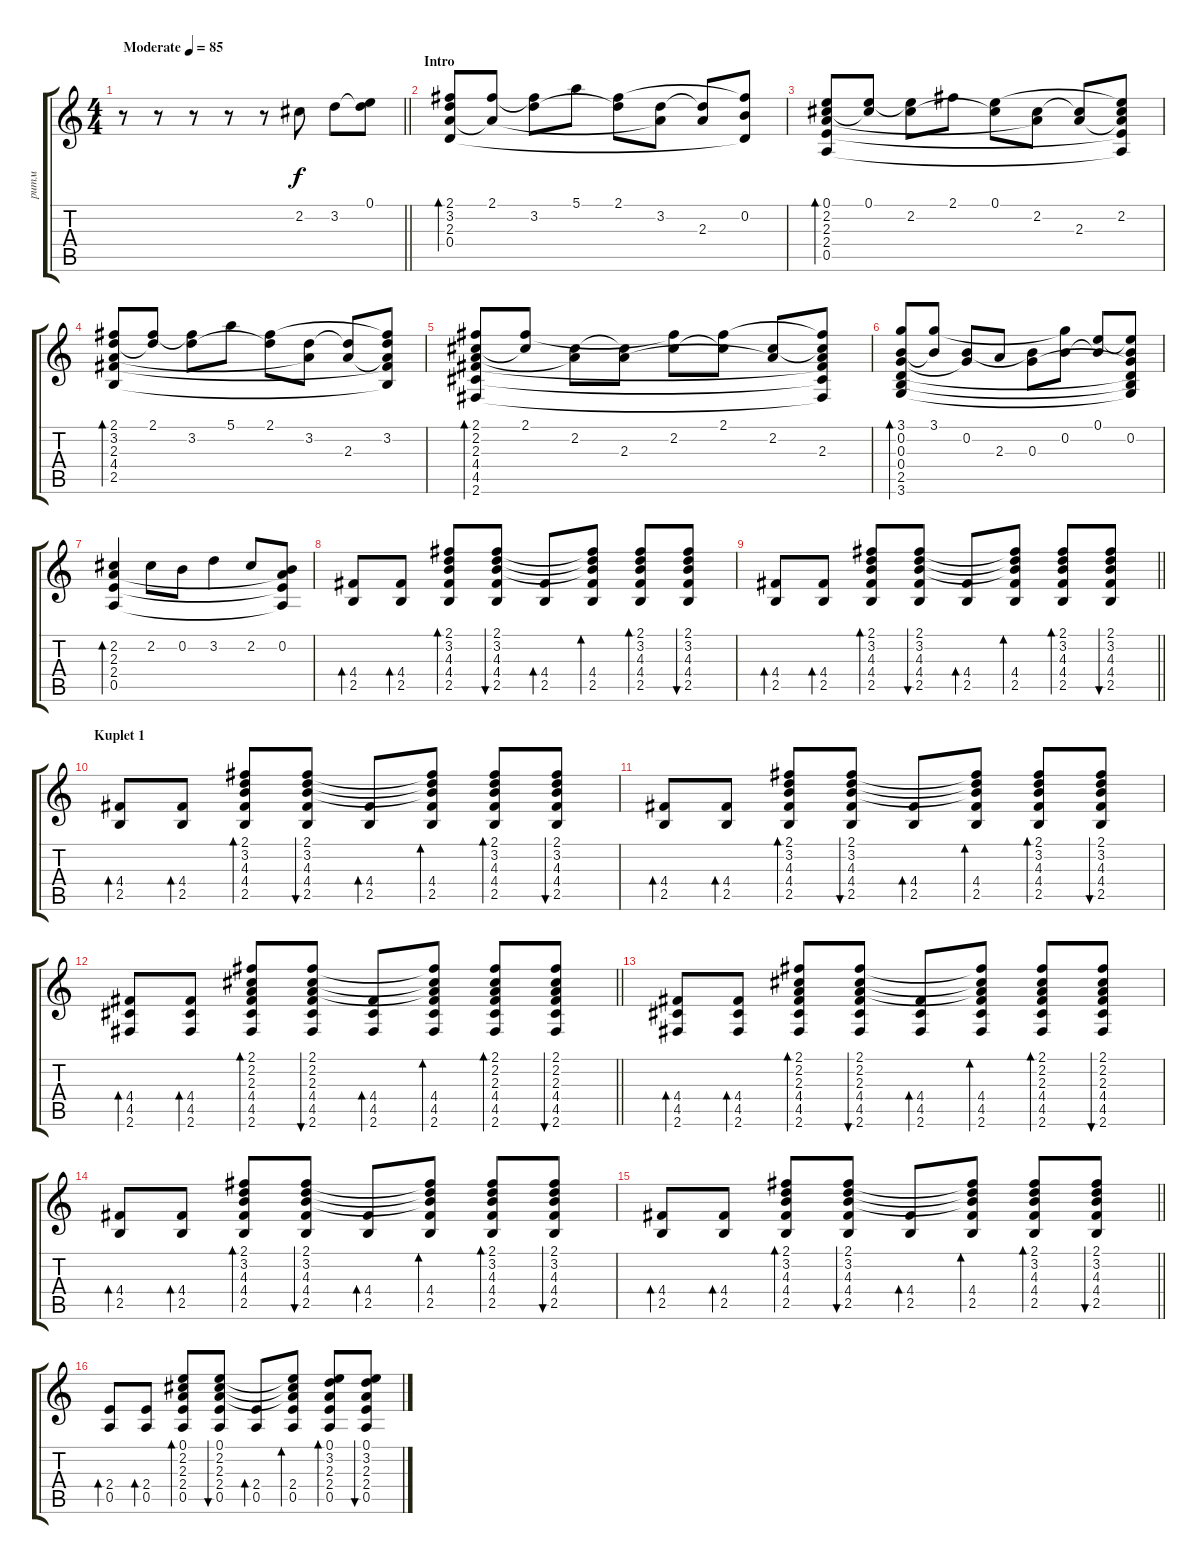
\track ("ритм" "ритм") {instrument electricguitarjazz}
\staff {score tabs}
\tuning (E4 B3 G3 D3 A2 E2) {hide}
\ts (4 4)
\tempo (85 "Moderate")
\clef g2
\barLineRight lightlight
\ks c
r.8{dy f instrument electricguitarjazz} r.8 r.8 r.8 r.8 2.2.8 3.2.8 (0.1 3.2{t}).8 |
\section ("" "Intro")
(2.1 3.2 2.3 0.4).8{bd 60} (2.1 2.3{t}).8 (2.1{t} 3.2).8 5.1.8 (2.1 3.2{t}).8 (3.2 2.3{t}).8 (3.2{t} 2.3).8 (2.1{t} 0.2 0.4{t}).8 |
(0.1 2.2 2.3 2.4 0.5).8{bd 60} (0.1 2.2{t}).8 (0.1{t} 2.2).8 2.1.8 (0.1 2.2{t}).8 (2.2 2.3{t}).8 (2.2{t} 2.3).8 (0.1{t} 2.2 2.3{t} 2.4{t} 0.5{t}).8 |
(2.1 3.2 2.3 4.4 2.5).8{bd 60} (2.1 3.2{t}).8 (2.1{t} 3.2).8 5.1.8 (2.1 3.2{t}).8 (3.2 2.3{t}).8 (3.2{t} 2.3).8 (2.1{t} 3.2 2.3{t} 4.4{t} 2.5{t}).8 |
(2.1 2.2 2.3 4.4 4.5 2.6).8{bd 60} (2.1 2.2{t}).8 (2.2 2.3{t}).8 (2.2{t} 2.3).8 (2.1{t} 2.2).8 (2.1 2.2{t}).8 (2.2 2.3{t}).8 (2.1{t} 2.2{t} 2.3 4.4{t} 4.5{t} 2.6{t}).8 |
(3.1 0.2 0.3 0.4 2.5 3.6).8{bd 60} (3.1 0.2{t}).8 (0.2 0.3{t}).8 2.3.8 (0.2{t} 0.3).8 (3.1{t} 0.2).8 (0.1 0.2{t}).8 (0.1{t} 0.2 0.3{t} 0.4{t} 2.5{t} 3.6{t}).8 |
(2.2 2.3 2.4 0.5).4{bd 60} 2.2.8 0.2.8 3.2.4 2.2.8 (0.2 2.3{t} 2.4{t} 0.5{t}).8 |
(4.4 2.5).8{bd 60} (4.4 2.5).8{bd 60} (2.1 3.2 4.3 4.4 2.5).8{bd 60} (2.1 3.2 4.3 4.4 2.5).8{bu 60} (4.4 2.5).8{bd 60} (2.1{t} 3.2{t} 4.3{t} 4.4 2.5).8{bd 60} (2.1 3.2 4.3 4.4 2.5).8{bd 60} (2.1 3.2 4.3 4.4 2.5).8{bu 60} |
\barLineRight lightlight
(4.4 2.5).8{bd 60} (4.4 2.5).8{bd 60} (2.1 3.2 4.3 4.4 2.5).8{bd 60} (2.1 3.2 4.3 4.4 2.5).8{bu 60} (4.4 2.5).8{bd 60} (2.1{t} 3.2{t} 4.3{t} 4.4 2.5).8{bd 60} (2.1 3.2 4.3 4.4 2.5).8{bd 60} (2.1 3.2 4.3 4.4 2.5).8{bu 60} |
\section ("" "Kuplet 1")
(4.4 2.5).8{bd 60} (4.4 2.5).8{bd 60} (2.1 3.2 4.3 4.4 2.5).8{bd 60} (2.1 3.2 4.3 4.4 2.5).8{bu 60} (4.4 2.5).8{bd 60} (2.1{t} 3.2{t} 4.3{t} 4.4 2.5).8{bd 60} (2.1 3.2 4.3 4.4 2.5).8{bd 60} (2.1 3.2 4.3 4.4 2.5).8{bu 60} |
(4.4 2.5).8{bd 60} (4.4 2.5).8{bd 60} (2.1 3.2 4.3 4.4 2.5).8{bd 60} (2.1 3.2 4.3 4.4 2.5).8{bu 60} (4.4 2.5).8{bd 60} (2.1{t} 3.2{t} 4.3{t} 4.4 2.5).8{bd 60} (2.1 3.2 4.3 4.4 2.5).8{bd 60} (2.1 3.2 4.3 4.4 2.5).8{bu 60} |
\barLineRight lightlight
(4.4 4.5 2.6).8{bd 60} (4.4 4.5 2.6).8{bd 60} (2.1 2.2 2.3 4.4 4.5 2.6).8{bd 60} (2.1 2.2 2.3 4.4 4.5 2.6).8{bu 60} (4.4 4.5 2.6).8{bd 60} (2.1{t} 2.2{t} 2.3{t} 4.4 4.5 2.6).8{bd 60} (2.1 2.2 2.3 4.4 4.5 2.6).8{bd 60} (2.1 2.2 2.3 4.4 4.5 2.6).8{bu 60} |
(4.4 4.5 2.6).8{bd 60} (4.4 4.5 2.6).8{bd 60} (2.1 2.2 2.3 4.4 4.5 2.6).8{bd 60} (2.1 2.2 2.3 4.4 4.5 2.6).8{bu 60} (4.4 4.5 2.6).8{bd 60} (2.1{t} 2.2{t} 2.3{t} 4.4 4.5 2.6).8{bd 60} (2.1 2.2 2.3 4.4 4.5 2.6).8{bd 60} (2.1 2.2 2.3 4.4 4.5 2.6).8{bu 60} |
(4.4 2.5).8{bd 60} (4.4 2.5).8{bd 60} (2.1 3.2 4.3 4.4 2.5).8{bd 60} (2.1 3.2 4.3 4.4 2.5).8{bu 60} (4.4 2.5).8{bd 60} (2.1{t} 3.2{t} 4.3{t} 4.4 2.5).8{bd 60} (2.1 3.2 4.3 4.4 2.5).8{bd 60} (2.1 3.2 4.3 4.4 2.5).8{bu 60} |
\barLineRight lightlight
(4.4 2.5).8{bd 60} (4.4 2.5).8{bd 60} (2.1 3.2 4.3 4.4 2.5).8{bd 60} (2.1 3.2 4.3 4.4 2.5).8{bu 60} (4.4 2.5).8{bd 60} (2.1{t} 3.2{t} 4.3{t} 4.4 2.5).8{bd 60} (2.1 3.2 4.3 4.4 2.5).8{bd 60} (2.1 3.2 4.3 4.4 2.5).8{bu 60} |
(2.4 0.5).8{bd 60} (2.4 0.5).8{bd 60} (0.1 2.2 2.3 2.4 0.5).8{bd 60} (0.1 2.2 2.3 2.4 0.5).8{bu 60} (2.4 0.5).8{bd 60} (0.1{t} 2.2{t} 2.3{t} 2.4 0.5).8{bd 60} (0.1 3.2 2.3 2.4 0.5).8{bd 60} (0.1 3.2 2.3 2.4 0.5).8{bu 60}
